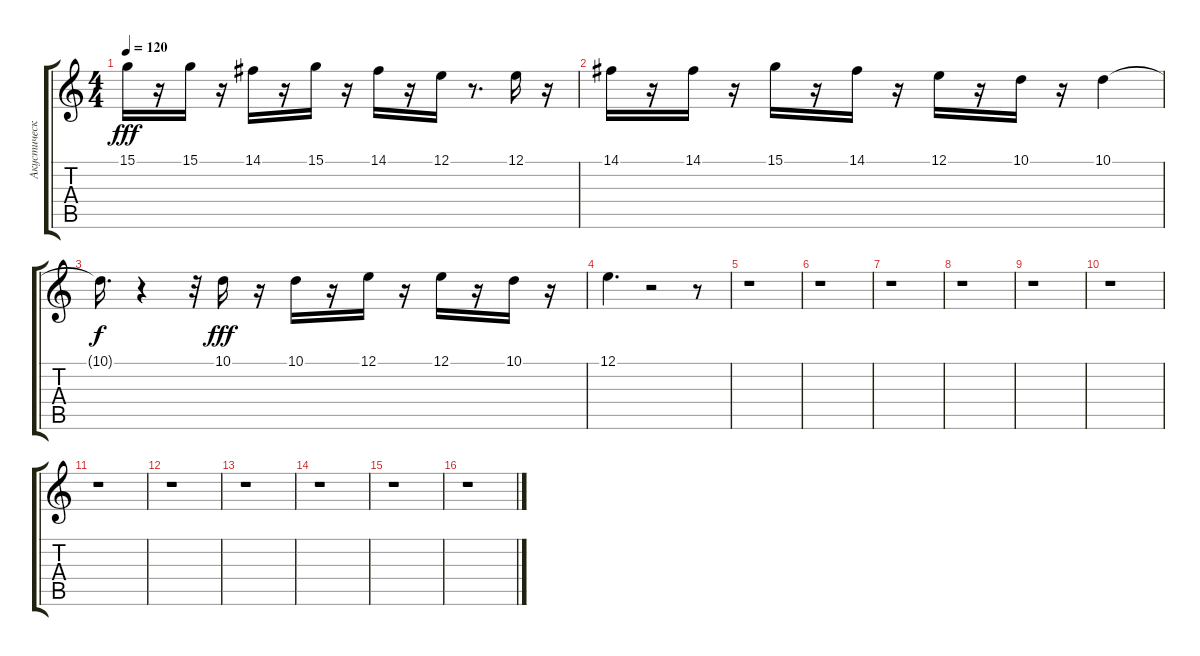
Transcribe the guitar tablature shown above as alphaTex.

\track ("Акустический Гранд Роял" "Акустическ") {instrument acousticgrandpiano}
\staff {score tabs}
\tuning (E4 B3 G3 D3 A2 E2) {hide}
\ts (4 4)
\tempo 120
\clef g2
\ks c
15.1.16{dy fff} r.16 15.1.16 r.16 14.1.16 r.16 15.1.16 r.16 14.1.16 r.16 12.1.16 r.8{d} 12.1.16 r.16 |
14.1.16 r.16 14.1.16 r.16 15.1.16 r.16 14.1.16 r.16 12.1.16 r.16 10.1.16 r.16 10.1.4 |
10.1{t}.16{d dy f} r.4 r.32 10.1.16{dy fff} r.16 10.1.16 r.16 12.1.16 r.16 12.1.16 r.16 10.1.16 r.16 |
12.1.4{d} r.2 r.8 |
r.1 |
r.1 |
r.1 |
r.1 |
r.1 |
r.1 |
r.1 |
r.1 |
r.1 |
r.1 |
r.1 |
r.1
